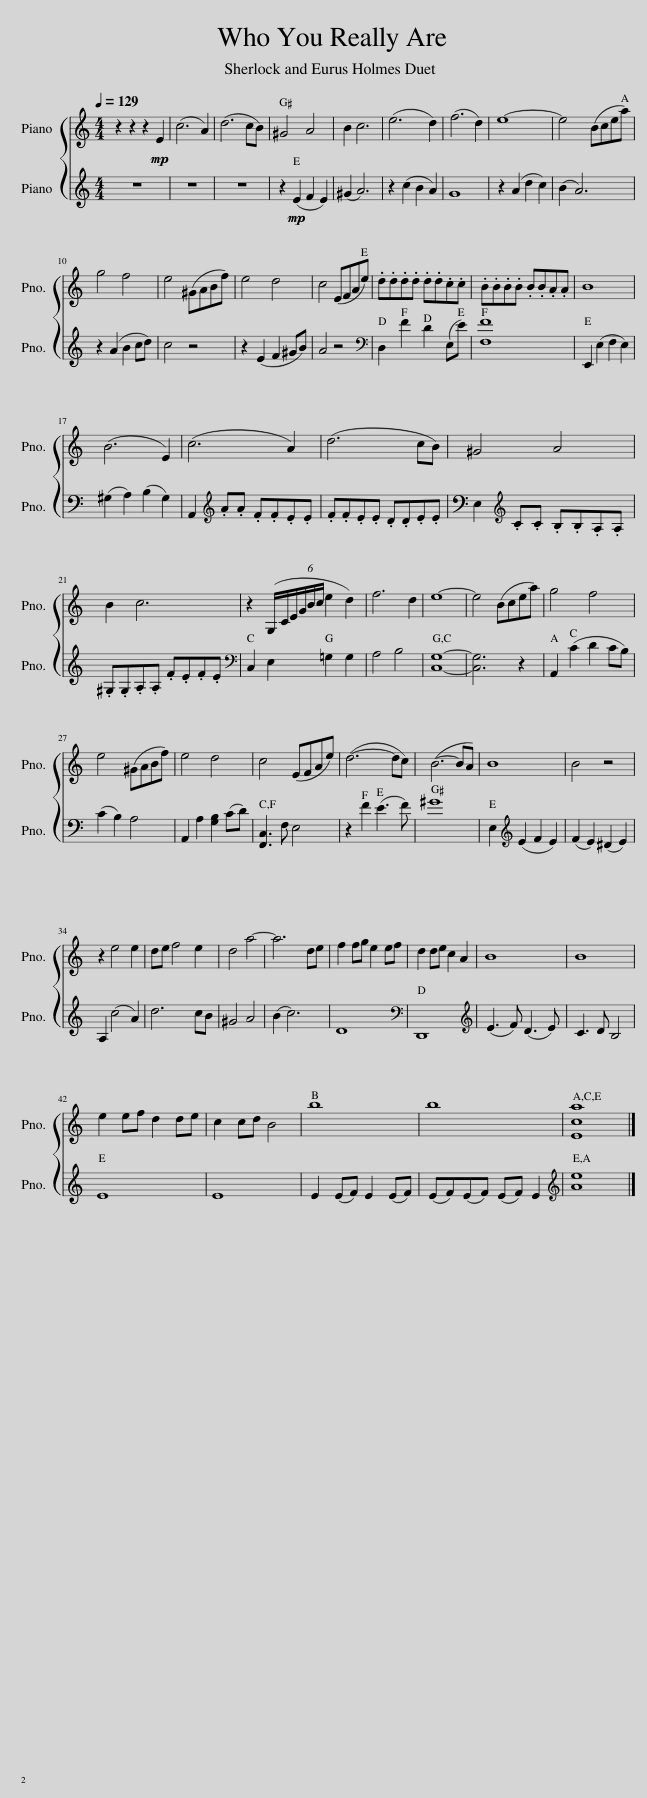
X:1
%%score { 1 2 }
L:1/8
Q:1/4=129
M:4/4
I:linebreak $
K:C
V:1 treble
V:2 treble
V:1
 z2 z2 z2!mp! E2 | (c6 A2) | (d6 cB) | ^G4 A4 | B2 c6 | %5
 (e6 d2) | (f6 d2) | e8- | e4 (Bcea) |$ g4 f4 | %10
 e4 (^GABf) | e4 d4 | c4 (EFAe) | .d.d.d.d .d.d.c.c | .B.B.B.B .B.B.A.A | %15
 B8 |$ (B6 E2) | (c6 A2) | (d6 cB) | ^G4 A4 |$ %20
 B2 c6 | z2 (6:4:6(G,/C/E/G/B/c/ e2 d2) | f6 d2 | e8- | e4 (Bcea) | %25
 g4 f4 |$ e4 (^GABf) | e4 d4 | c4 (EFAe) | (d6- dc) | %30
 (B6- BA) | B8 | B4 z4 |$ z2 e4 e2 | de f4 e2 | %35
 d4 a4- | a6 de | f2 fg e2 ef | d2 de c2 A2 | B8 | %40
 B8 |$ e2 ef d2 de | c2 cd B4 | b8 | b8 | %45
 [Eca]8 |] %46
V:2
 z8 | z8 | z8 | z2!mp! (E2 F2 E2) | (^G2 A6) | %5
 z2 (c2 B2 A2) | G8 | z2 (A2 d2 c2) | (B2 A6) |$ z2 (A2 B2 cd) | %10
 c4 z4 | z2 (E2 F2 ^GB) | A4 z4 |[K:bass] D,2 F2 D2 (E,E) | [F,F]8 | %15
 E,,2 (E,2 F,2 E,2) |$ (^G,2 A,2) (B,2 G,2) | A,,2[K:treble] .A.A .F.F.E.E | .F.F.E.E .D.D.E.E | E,2[K:treble] .C.C .B,.B,.A,.A, |$ %20
 .^G,.G,.A,.A, .F.E.F.E |[K:bass] C,2 E,2 =G,2 G,2 | A,4 B,4 | [C,G,]8- | [C,G,]6 z2 | %25
 A,,2 (C2 D2 CB,) |$ (C2 B,2) A,4 | A,,2 A,2 [G,B,]2 (CD) | [F,,C,]3 F, E,4 | z2 F2 (E3 F) | %30
 ^G8 | E,2[K:treble] (E2 F2 E2) | (F2 E2) (^D2 E2) |$ A,2 (c4 A2) | d6 cB | %35
 ^G4 A4 | (B2 c6) | D8 |[K:bass] D,,8 |[K:treble] (E3 F) (D3 E) | %40
 C3 D B,4 |$ E8 | E8 | E2 (EF) E2 (EF) | (EF)(EF) (EF) E2 | %45
[K:treble] [Ae]8 |] %46
